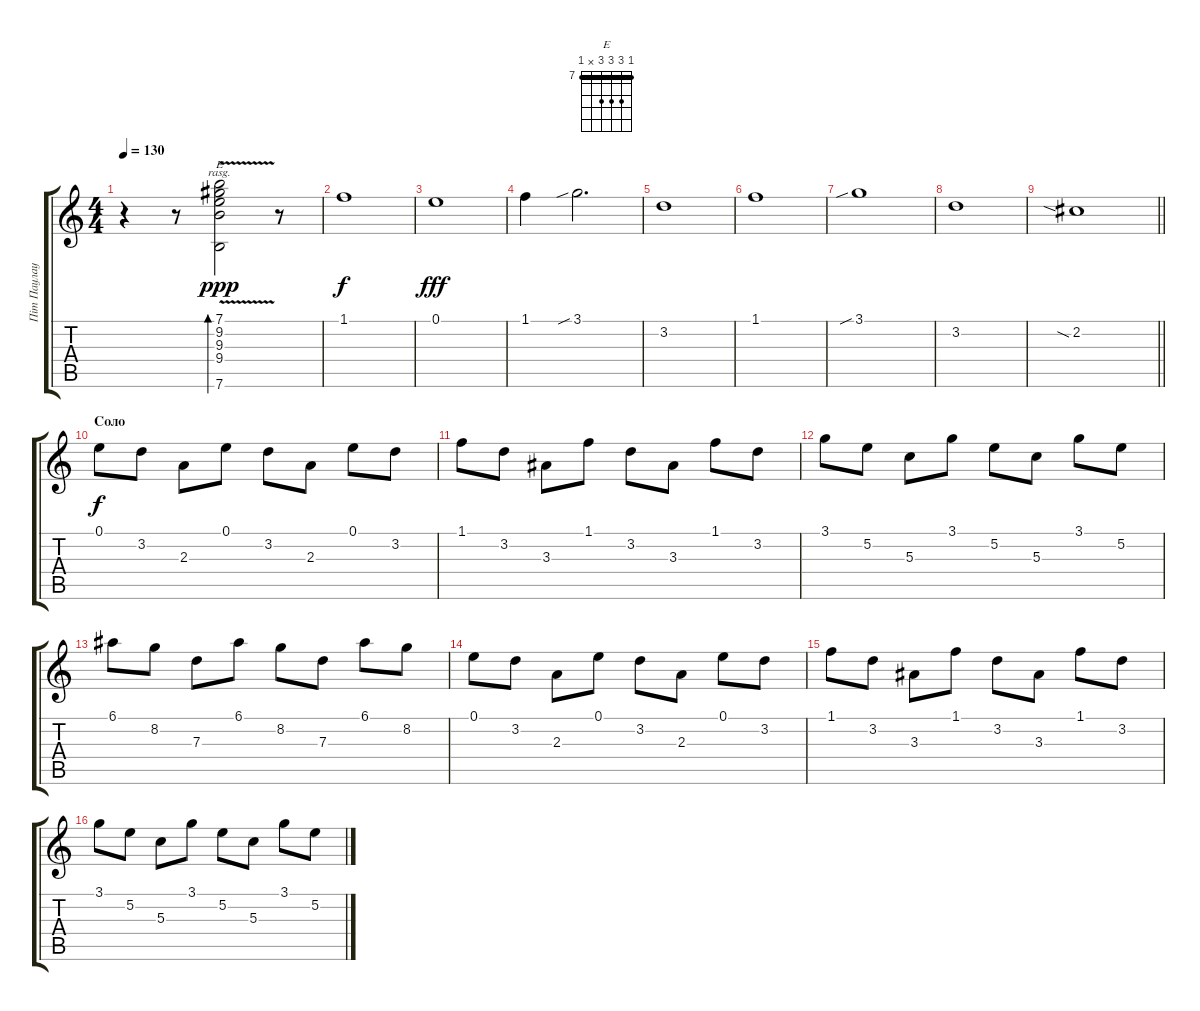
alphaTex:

\track ("Пiт Паулау" "Пiт Паулау") {instrument distortionguitar}
\staff {score tabs}
\tuning (E4 B3 G3 D3 A2 E2) {hide}
\chord ("E" 7 9 9 9 x 7) {firstfret 7 barre 7}
\ts (4 4)
\tempo 130
\clef g2
\ks c
r.4{dy ppp} r.8 (7.1{v} 9.2 9.3 9.4 7.6).2{bd 240 ch "E" rasg ii} r.8 |
1.1.1{dy f} |
0.1.1{dy fff} |
1.1.4 3.1{sib}.2{d} |
3.2.1 |
1.1.1 |
3.1{sib}.1 |
3.2.1 |
\barLineRight lightlight
2.2{sia}.1 |
\section ("" "Соло")
0.1.8{dy f} 3.2.8 2.3.8 0.1.8 3.2.8 2.3.8 0.1.8 3.2.8 |
1.1.8 3.2.8 3.3.8 1.1.8 3.2.8 3.3.8 1.1.8 3.2.8 |
3.1.8 5.2.8 5.3.8 3.1.8 5.2.8 5.3.8 3.1.8 5.2.8 |
6.1.8 8.2.8 7.3.8 6.1.8 8.2.8 7.3.8 6.1.8 8.2.8 |
0.1.8 3.2.8 2.3.8 0.1.8 3.2.8 2.3.8 0.1.8 3.2.8 |
1.1.8 3.2.8 3.3.8 1.1.8 3.2.8 3.3.8 1.1.8 3.2.8 |
3.1.8 5.2.8 5.3.8 3.1.8 5.2.8 5.3.8 3.1.8 5.2.8
